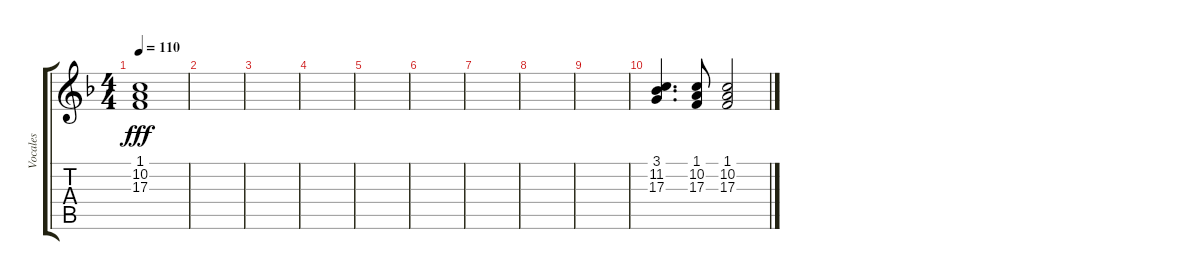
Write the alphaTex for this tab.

\track ("Vocales" "Vocales") {instrument pad4choir}
\staff {score tabs}
\tuning (E4 B3 G3 D3 A2 E2) {hide}
\ts (4 4)
\tempo 110
\clef g2
\ks f
(1.1{t} 10.2{t} 17.3{t}).1{dy fff} |
|
|
|
|
|
|
|
|
(3.1 11.2 17.3).4{d} (1.1 10.2 17.3).8 (1.1 10.2 17.3).2
